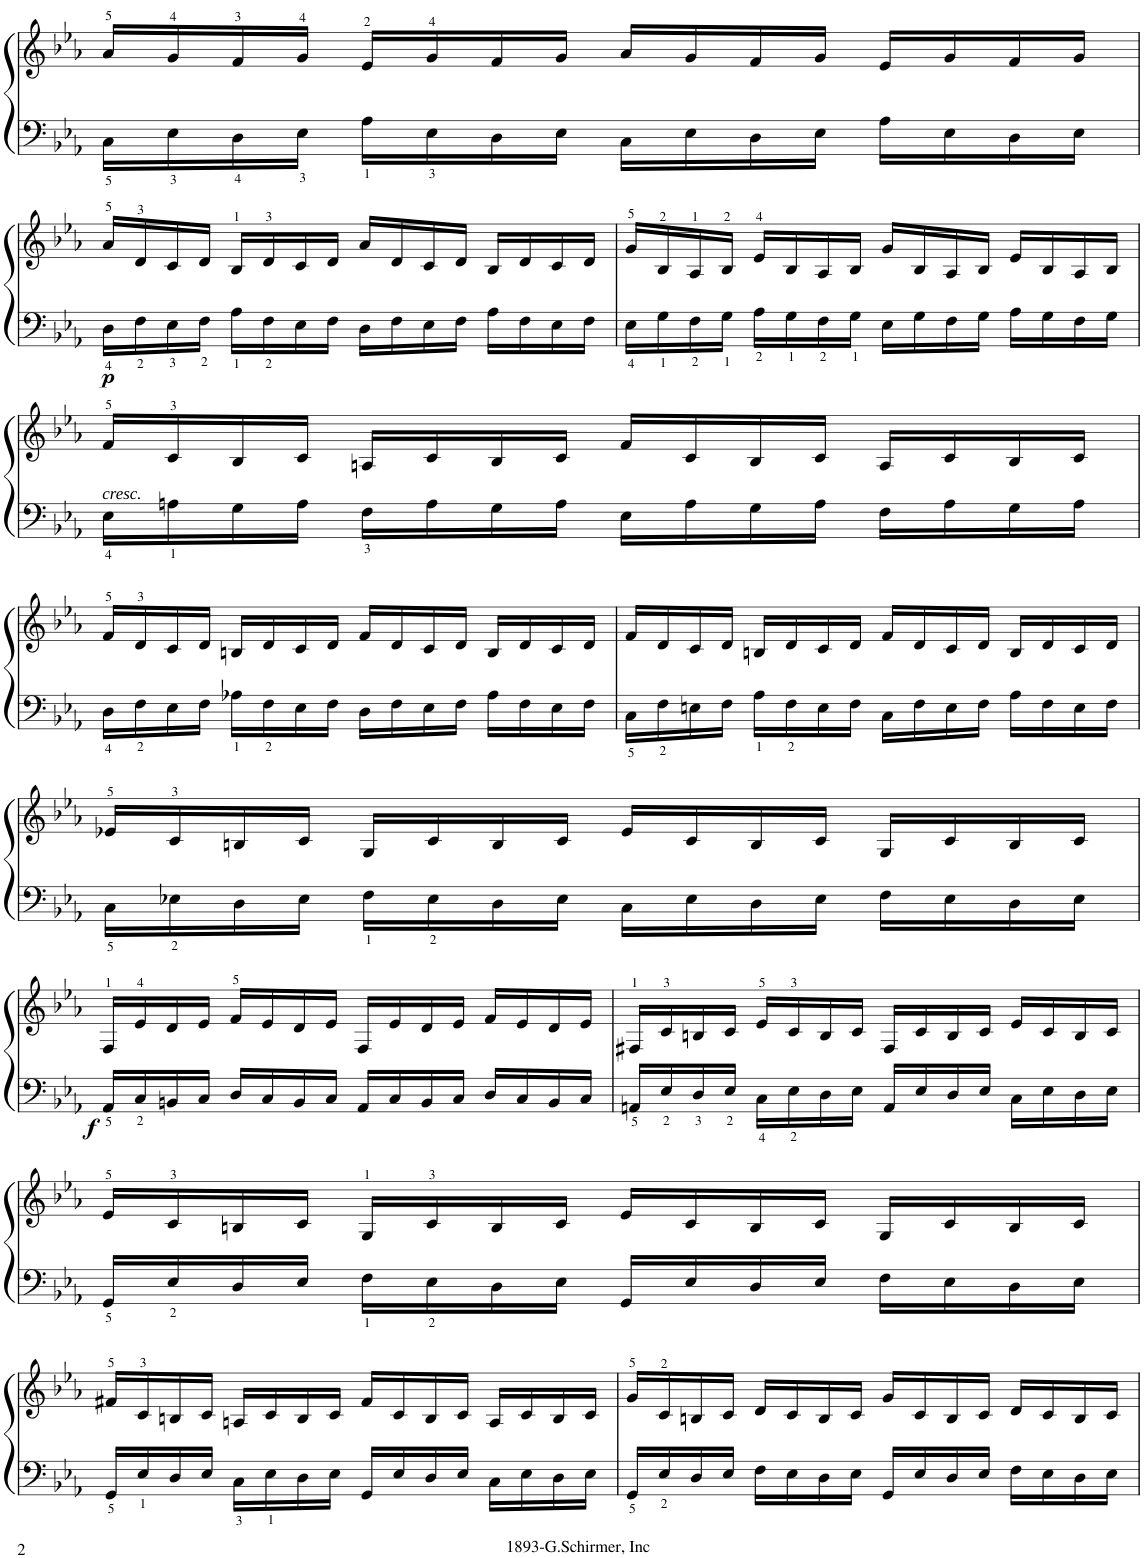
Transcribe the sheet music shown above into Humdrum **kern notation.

**kern	**kern	**dynam
*part1	*part1	*part1
*staff2	*staff1	*staff1/2
*I"Piano	*	*
*I'Pno	*	*
!!LO:PB:g=z
*clefF4	*clefG2	*
*k[b-e-a-]	*k[b-e-a-]	*
*M4/4	*M4/4	*
*met(c)	*met(c)	*
=12	=12	=12
16C\LL	16a-/LL	.
16E-\	16g/	.
16D\	16f/	.
16E-\JJ	16g/JJ	.
16A-\LL	16e-/LL	.
16E-\	16g/	.
16D\	16f/	.
16E-\JJ	16g/JJ	.
16C\LL	16a-/LL	.
16E-\	16g/	.
16D\	16f/	.
16E-\JJ	16g/JJ	.
16A-\LL	16e-/LL	.
16E-\	16g/	.
16D\	16f/	.
16E-\JJ	16g/JJ	.
!!LO:LB:g=z
=13	=13	=13
!	!	!LO:DY:b=2
16D\LL	16a-/LL	p
16F\	16d/	.
16E-\	16c/	.
16F\JJ	16d/JJ	.
16A-\LL	16B-/LL	.
16F\	16d/	.
16E-\	16c/	.
16F\JJ	16d/JJ	.
16D\LL	16a-/LL	.
16F\	16d/	.
16E-\	16c/	.
16F\JJ	16d/JJ	.
16A-\LL	16B-/LL	.
16F\	16d/	.
16E-\	16c/	.
16F\JJ	16d/JJ	.
=14	=14	=14
16E-\LL	16g/LL	.
16G\	16B-/	.
16F\	16A-/	.
16G\JJ	16B-/JJ	.
16A-\LL	16e-/LL	.
16G\	16B-/	.
16F\	16A-/	.
16G\JJ	16B-/JJ	.
16E-\LL	16g/LL	.
16G\	16B-/	.
16F\	16A-/	.
16G\JJ	16B-/JJ	.
16A-\LL	16e-/LL	.
16G\	16B-/	.
16F\	16A-/	.
16G\JJ	16B-/JJ	.
!!LO:LB:g=z
=15	=15	=15
!LO:TX:a:i:t=cresc.	!	!
16E-\LL	16f/LL	.
16An\	16c/	.
16G\	16B-/	.
16A\JJ	16c/JJ	.
16F\LL	16An/LL	.
16A\	16c/	.
16G\	16B-/	.
16A\JJ	16c/JJ	.
16E-\LL	16f/LL	.
16A\	16c/	.
16G\	16B-/	.
16A\JJ	16c/JJ	.
16F\LL	16A/LL	.
16A\	16c/	.
16G\	16B-/	.
16A\JJ	16c/JJ	.
!!LO:LB:g=z
=16	=16	=16
16D\LL	16f/LL	.
16F\	16d/	.
16E-\	16c/	.
16F\JJ	16d/JJ	.
16A-X\LL	16Bn/LL	.
16F\	16d/	.
16E-\	16c/	.
16F\JJ	16d/JJ	.
16D\LL	16f/LL	.
16F\	16d/	.
16E-\	16c/	.
16F\JJ	16d/JJ	.
16A-\LL	16B/LL	.
16F\	16d/	.
16E-\	16c/	.
16F\JJ	16d/JJ	.
=17	=17	=17
16C\LL	16f/LL	.
16F\	16d/	.
16En\	16c/	.
16F\JJ	16d/JJ	.
16A-\LL	16Bn/LL	.
16F\	16d/	.
16E\	16c/	.
16F\JJ	16d/JJ	.
16C\LL	16f/LL	.
16F\	16d/	.
16E\	16c/	.
16F\JJ	16d/JJ	.
16A-\LL	16B/LL	.
16F\	16d/	.
16E\	16c/	.
16F\JJ	16d/JJ	.
!!LO:LB:g=z
=18	=18	=18
16C\LL	16e-X/LL	.
16E-X\	16c/	.
16D\	16Bn/	.
16E-\JJ	16c/JJ	.
16F\LL	16G/LL	.
16E-\	16c/	.
16D\	16B/	.
16E-\JJ	16c/JJ	.
16C\LL	16e-/LL	.
16E-\	16c/	.
16D\	16B/	.
16E-\JJ	16c/JJ	.
16F\LL	16G/LL	.
16E-\	16c/	.
16D\	16B/	.
16E-\JJ	16c/JJ	.
!!LO:LB:g=z
=19	=19	=19
!	!	!LO:DY:b=2
16AA-/LL	16F/LL	f
16C/	16e-/	.
16BBn/	16d/	.
16C/JJ	16e-/JJ	.
16D/LL	16f/LL	.
16C/	16e-/	.
16BB/	16d/	.
16C/JJ	16e-/JJ	.
16AA-/LL	16F/LL	.
16C/	16e-/	.
16BB/	16d/	.
16C/JJ	16e-/JJ	.
16D/LL	16f/LL	.
16C/	16e-/	.
16BB/	16d/	.
16C/JJ	16e-/JJ	.
=20	=20	=20
16AAn/LL	16F#X/LL	.
16E-/	16c/	.
16D/	16Bn/	.
16E-/JJ	16c/JJ	.
16C\LL	16e-/LL	.
16E-\	16c/	.
16D\	16B/	.
16E-\JJ	16c/JJ	.
16AA/LL	16F#/LL	.
16E-/	16c/	.
16D/	16B/	.
16E-/JJ	16c/JJ	.
16C\LL	16e-/LL	.
16E-\	16c/	.
16D\	16B/	.
16E-\JJ	16c/JJ	.
!!LO:LB:g=z
=21	=21	=21
16GG/LL	16e-/LL	.
16E-/	16c/	.
16D/	16Bn/	.
16E-/JJ	16c/JJ	.
16F\LL	16G/LL	.
16E-\	16c/	.
16D\	16B/	.
16E-\JJ	16c/JJ	.
16GG/LL	16e-/LL	.
16E-/	16c/	.
16D/	16B/	.
16E-/JJ	16c/JJ	.
16F\LL	16G/LL	.
16E-\	16c/	.
16D\	16B/	.
16E-\JJ	16c/JJ	.
!!LO:LB:g=z
=22	=22	=22
16GG/LL	16f#X/LL	.
16E-/	16c/	.
16D/	16Bn/	.
16E-/JJ	16c/JJ	.
16C\LL	16An/LL	.
16E-\	16c/	.
16D\	16B/	.
16E-\JJ	16c/JJ	.
16GG/LL	16f#/LL	.
16E-/	16c/	.
16D/	16B/	.
16E-/JJ	16c/JJ	.
16C\LL	16A/LL	.
16E-\	16c/	.
16D\	16B/	.
16E-\JJ	16c/JJ	.
=23	=23	=23
16GG/LL	16g/LL	.
16E-/	16c/	.
16D/	16Bn/	.
16E-/JJ	16c/JJ	.
16F\LL	16d/LL	.
16E-\	16c/	.
16D\	16B/	.
16E-\JJ	16c/JJ	.
16GG/LL	16g/LL	.
16E-/	16c/	.
16D/	16B/	.
16E-/JJ	16c/JJ	.
16F\LL	16d/LL	.
16E-\	16c/	.
16D\	16B/	.
16E-\JJ	16c/JJ	.
=	=	=
*-	*-	*-
